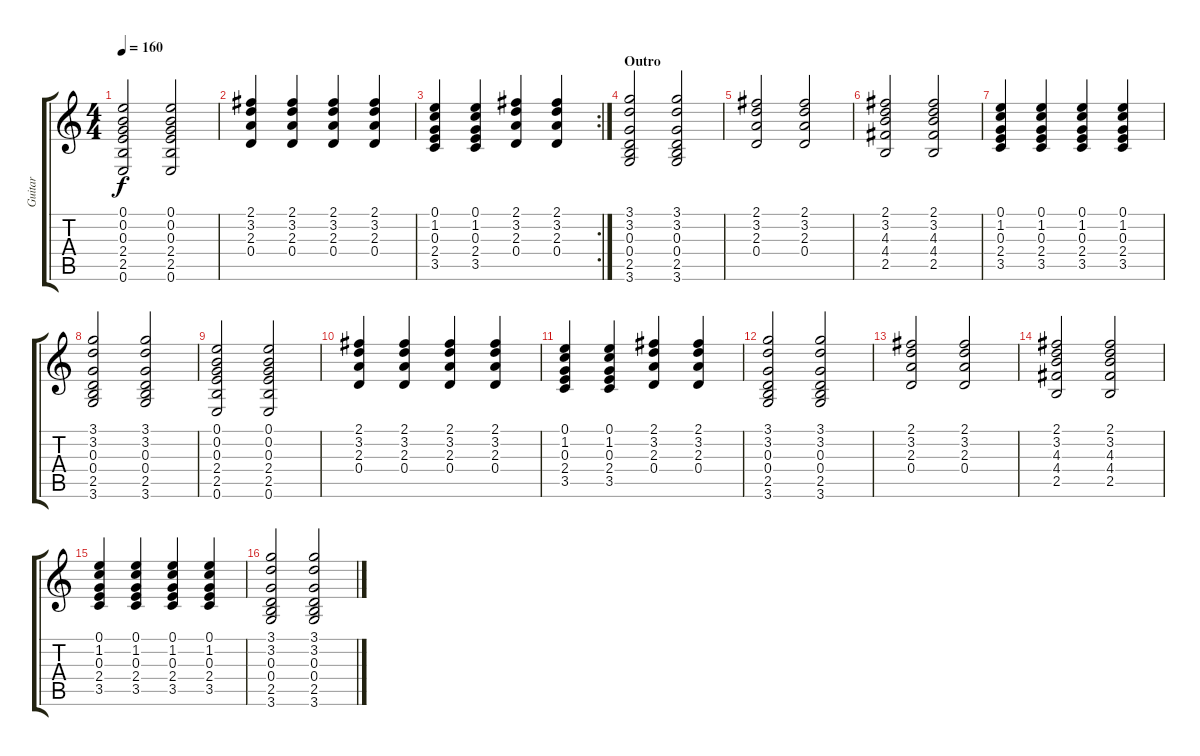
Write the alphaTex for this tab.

\track ("Guitar" "Guitar") {instrument acousticguitarnylon}
\staff {score tabs}
\tuning (E4 B3 G3 D3 A2 E2) {hide}
\ts (4 4)
\tempo 160
\clef g2
\ks c
(0.1 0.2 0.3 2.4 2.5 0.6).2{dy f} (0.1 0.2 0.3 2.4 2.5 0.6).2 |
(2.1 3.2 2.3 0.4).4 (2.1 3.2 2.3 0.4).4 (2.1 3.2 2.3 0.4).4 (2.1 3.2 2.3 0.4).4 |
\rc 2
(0.1 1.2 0.3 2.4 3.5).4 (0.1 1.2 0.3 2.4 3.5).4 (2.1 3.2 2.3 0.4).4 (2.1 3.2 2.3 0.4).4 |
\section ("" "Outro")
(3.1 3.2 0.3 0.4 2.5 3.6).2 (3.1 3.2 0.3 0.4 2.5 3.6).2 |
(2.1 3.2 2.3 0.4).2 (2.1 3.2 2.3 0.4).2 |
(2.1 3.2 4.3 4.4 2.5).2 (2.1 3.2 4.3 4.4 2.5).2 |
(0.1 1.2 0.3 2.4 3.5).4 (0.1 1.2 0.3 2.4 3.5).4 (0.1 1.2 0.3 2.4 3.5).4 (0.1 1.2 0.3 2.4 3.5).4 |
(3.1 3.2 0.3 0.4 2.5 3.6).2 (3.1 3.2 0.3 0.4 2.5 3.6).2 |
(0.1 0.2 0.3 2.4 2.5 0.6).2 (0.1 0.2 0.3 2.4 2.5 0.6).2 |
(2.1 3.2 2.3 0.4).4 (2.1 3.2 2.3 0.4).4 (2.1 3.2 2.3 0.4).4 (2.1 3.2 2.3 0.4).4 |
(0.1 1.2 0.3 2.4 3.5).4 (0.1 1.2 0.3 2.4 3.5).4 (2.1 3.2 2.3 0.4).4 (2.1 3.2 2.3 0.4).4 |
(3.1 3.2 0.3 0.4 2.5 3.6).2 (3.1 3.2 0.3 0.4 2.5 3.6).2 |
(2.1 3.2 2.3 0.4).2 (2.1 3.2 2.3 0.4).2 |
(2.1 3.2 4.3 4.4 2.5).2 (2.1 3.2 4.3 4.4 2.5).2 |
(0.1 1.2 0.3 2.4 3.5).4 (0.1 1.2 0.3 2.4 3.5).4 (0.1 1.2 0.3 2.4 3.5).4 (0.1 1.2 0.3 2.4 3.5).4 |
(3.1 3.2 0.3 0.4 2.5 3.6).2 (3.1 3.2 0.3 0.4 2.5 3.6).2
